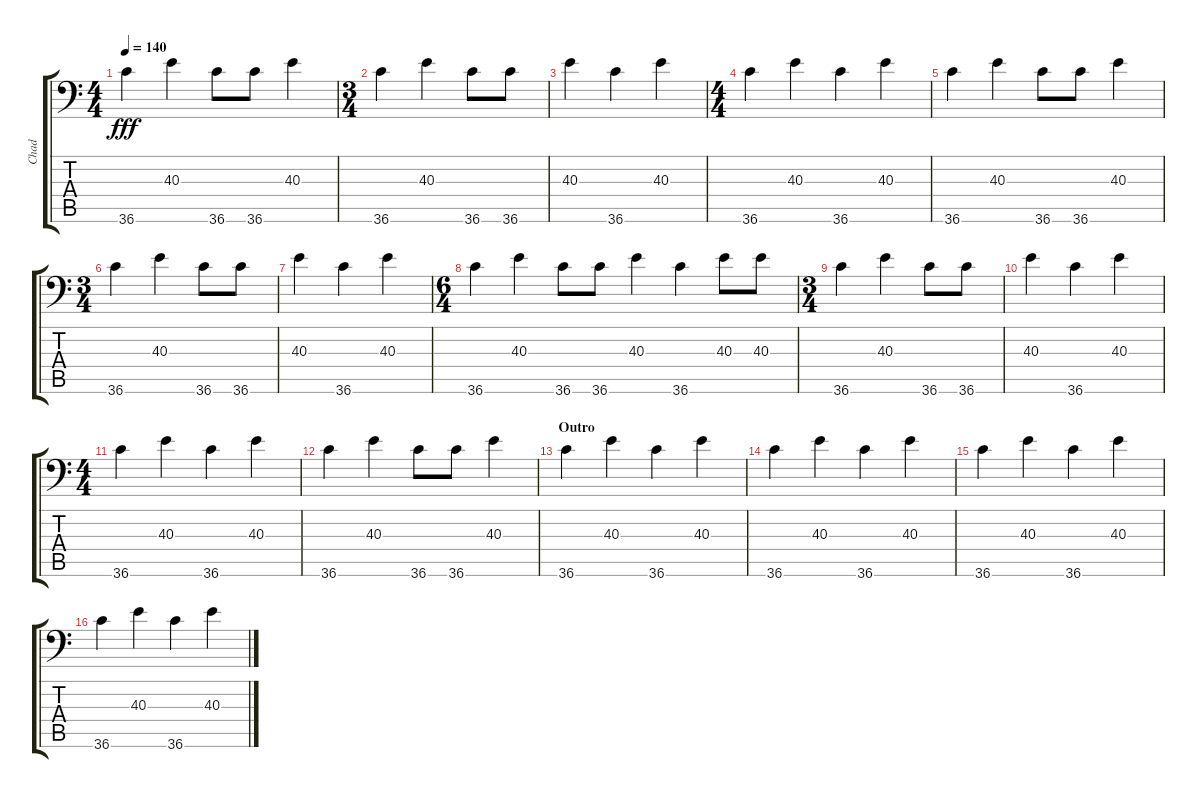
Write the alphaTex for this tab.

\track ("Chad" "Chad") {instrument acousticgrandpiano}
\staff {score tabs}
\tuning (C-1 C-1 C-1 C-1 C-1 C-1) {hide}
\ts (4 4)
\tempo 140
\clef f4
\ks c
36.6.4{dy fff} 40.3.4 36.6.8 36.6.8 40.3.4 |
\ts (3 4)
36.6.4 40.3.4 36.6.8 36.6.8 |
40.3.4 36.6.4 40.3.4 |
\ts (4 4)
36.6.4 40.3.4 36.6.4 40.3.4 |
36.6.4 40.3.4 36.6.8 36.6.8 40.3.4 |
\ts (3 4)
36.6.4 40.3.4 36.6.8 36.6.8 |
40.3.4 36.6.4 40.3.4 |
\ts (6 4)
36.6.4 40.3.4 36.6.8 36.6.8 40.3.4 36.6.4 40.3.8 40.3.8 |
\ts (3 4)
36.6.4 40.3.4 36.6.8 36.6.8 |
40.3.4 36.6.4 40.3.4 |
\ts (4 4)
36.6.4 40.3.4 36.6.4 40.3.4 |
36.6.4 40.3.4 36.6.8 36.6.8 40.3.4 |
\section ("" "Outro")
36.6.4 40.3.4 36.6.4 40.3.4 |
36.6.4 40.3.4 36.6.4 40.3.4 |
36.6.4 40.3.4 36.6.4 40.3.4 |
36.6.4 40.3.4 36.6.4 40.3.4
